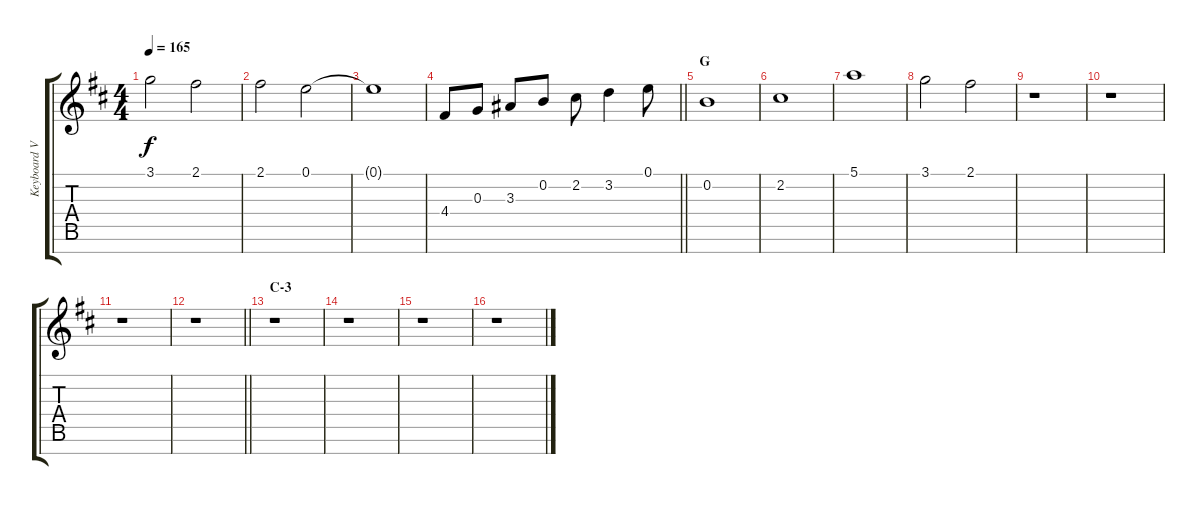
\track ("Keyboard V" "Keyboard V") {instrument lead6voice}
\staff {score tabs}
\tuning (E5 B4 G4 D4 A3 E3 B2) {hide}
\ts (4 4)
\tempo 165
\clef g2
\ks d
3.1.2{dy f} 2.1.2 |
2.1.2 0.1.2 |
0.1{t}.1 |
\barLineRight lightlight
4.4.8 0.3.8 3.3.8 0.2.8 2.2.8 3.2.4 0.1.8 |
\section ("" "G")
0.2.1 |
2.2.1 |
5.1.1 |
3.1.2 2.1.2 |
r.1 |
r.1 |
r.1 |
\barLineRight lightlight
r.1 |
\section ("" "C-3")
r.1 |
r.1 |
r.1 |
r.1
